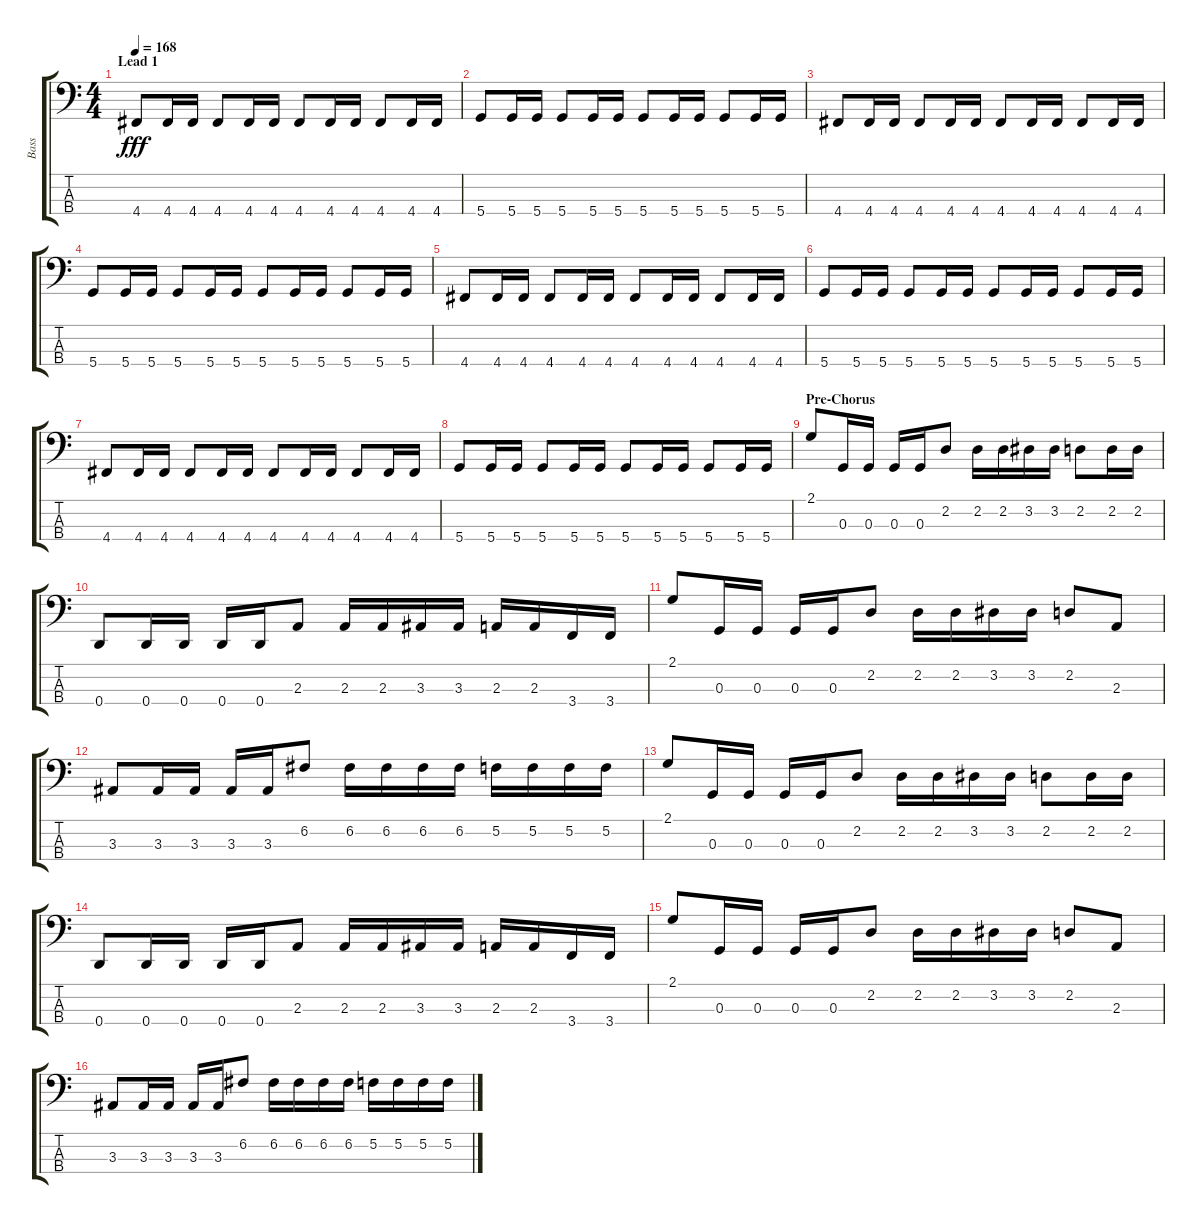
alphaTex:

\track ("Bass" "Bass") {instrument electricbassfinger}
\staff {score tabs}
\tuning (F2 C2 G1 D1) {hide}
\ts (4 4)
\section ("" "Lead 1")
\tempo 168
\clef f4
\ks c
4.4.8{dy fff} 4.4.16 4.4.16 4.4.8 4.4.16 4.4.16 4.4.8 4.4.16 4.4.16 4.4.8 4.4.16 4.4.16 |
5.4.8 5.4.16 5.4.16 5.4.8 5.4.16 5.4.16 5.4.8 5.4.16 5.4.16 5.4.8 5.4.16 5.4.16 |
4.4.8 4.4.16 4.4.16 4.4.8 4.4.16 4.4.16 4.4.8 4.4.16 4.4.16 4.4.8 4.4.16 4.4.16 |
5.4.8 5.4.16 5.4.16 5.4.8 5.4.16 5.4.16 5.4.8 5.4.16 5.4.16 5.4.8 5.4.16 5.4.16 |
4.4.8 4.4.16 4.4.16 4.4.8 4.4.16 4.4.16 4.4.8 4.4.16 4.4.16 4.4.8 4.4.16 4.4.16 |
5.4.8 5.4.16 5.4.16 5.4.8 5.4.16 5.4.16 5.4.8 5.4.16 5.4.16 5.4.8 5.4.16 5.4.16 |
4.4.8 4.4.16 4.4.16 4.4.8 4.4.16 4.4.16 4.4.8 4.4.16 4.4.16 4.4.8 4.4.16 4.4.16 |
5.4.8 5.4.16 5.4.16 5.4.8 5.4.16 5.4.16 5.4.8 5.4.16 5.4.16 5.4.8 5.4.16 5.4.16 |
\section ("" "Pre-Chorus")
2.1.8 0.3.16 0.3.16 0.3.16 0.3.16 2.2.8 2.2.16 2.2.16 3.2.16 3.2.16 2.2.8 2.2.16 2.2.16 |
0.4.8 0.4.16 0.4.16 0.4.16 0.4.16 2.3.8 2.3.16 2.3.16 3.3.16 3.3.16 2.3.16 2.3.16 3.4.16 3.4.16 |
2.1.8 0.3.16 0.3.16 0.3.16 0.3.16 2.2.8 2.2.16 2.2.16 3.2.16 3.2.16 2.2.8 2.3.8 |
3.3.8 3.3.16 3.3.16 3.3.16 3.3.16 6.2.8 6.2.16 6.2.16 6.2.16 6.2.16 5.2.16 5.2.16 5.2.16 5.2.16 |
2.1.8 0.3.16 0.3.16 0.3.16 0.3.16 2.2.8 2.2.16 2.2.16 3.2.16 3.2.16 2.2.8 2.2.16 2.2.16 |
0.4.8 0.4.16 0.4.16 0.4.16 0.4.16 2.3.8 2.3.16 2.3.16 3.3.16 3.3.16 2.3.16 2.3.16 3.4.16 3.4.16 |
2.1.8 0.3.16 0.3.16 0.3.16 0.3.16 2.2.8 2.2.16 2.2.16 3.2.16 3.2.16 2.2.8 2.3.8 |
3.3.8 3.3.16 3.3.16 3.3.16 3.3.16 6.2.8 6.2.16 6.2.16 6.2.16 6.2.16 5.2.16 5.2.16 5.2.16 5.2.16
